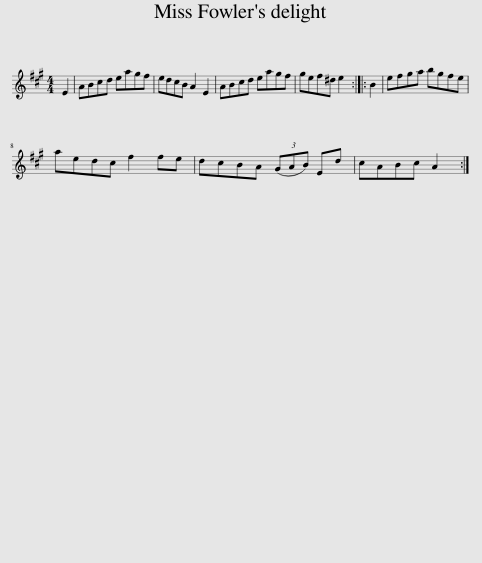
X:1
L:1/8
M:4/4
I:linebreak $
K:A
V:1 treble
V:1
 E2 | ABcd eagf | edcB A2 E2 | ABcd eagf | gef^d e2 :: %5
 B2 | efga bgfe |$ aedc f2 fe | dcBA (3(GAB) Ed | cABc A2 :| %10
